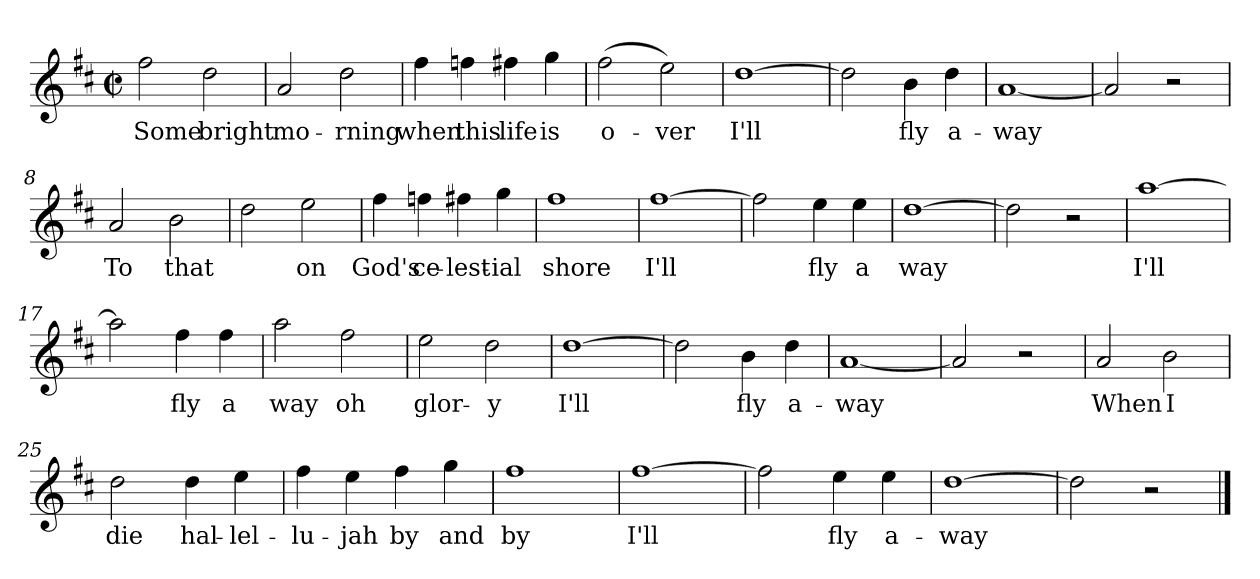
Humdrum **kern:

**kern	**text
*part1	*part1
*staff1	*staff1
*clefG2	*
*k[f#c#]	*
*D:	*
*M2/2	*
*met(c|)	*
=	=
!	!LO:LY:b
2ff#\	Some
!	!LO:LY:b
2dd\	bright
=1X	=1X
!	!LO:LY:b
2a/	mo-
!	!LO:LY:b
2dd\	-rning
=2X	=2X
!	!LO:LY:b
4ff#\	when
!	!LO:LY:b
4ffn\	this
!	!LO:LY:b
4ff#X\	life
!	!LO:LY:b
4gg\	is
=3X	=3X
!	!LO:LY:b
(>2ff#\	o-
!	!LO:LY:b
2ee\)	-ver
=4X	=4X
!	!LO:LY:b
[1dd	I'll
=5X	=5X
2dd\]	.
!	!LO:LY:b
4b\	fly
!	!LO:LY:b
4dd\	a-
=6X	=6X
!	!LO:LY:b
[1a	-way
=7X	=7X
2a/]	.
2r	.
!!LO:LB:g=z
=8X	=8X
!	!LO:LY:b
2a/	To
!	!LO:LY:b
2b\	that
=9X	=9X
2dd\	.
!	!LO:LY:b
2ee\	on
=10X	=10X
!	!LO:LY:b
4ff#\	God's
!	!LO:LY:b
4ffn\	ce-
!	!LO:LY:b
4ff#X\	-lest-
!	!LO:LY:b
4gg\	-ial
=11X	=11X
!	!LO:LY:b
1ff#	shore
=12X	=12X
!	!LO:LY:b
[1ff#	I'll
=13X	=13X
2ff#\]	.
!	!LO:LY:b
4ee\	fly
!	!LO:LY:b
4ee\	a
=14X	=14X
!	!LO:LY:b
[1dd	way
=15X	=15X
2dd\]	.
2r	.
!!LO:LB:g=z
=16X	=16X
!	!LO:LY:b
[1aa	I'll
=17X	=17X
2aa\]	.
!	!LO:LY:b
4ff#\	fly
!	!LO:LY:b
4ff#\	a
=18X	=18X
!	!LO:LY:b
2aa\	way
!	!LO:LY:b
2ff#\	oh
=19X	=19X
!	!LO:LY:b
2ee\	glor-
!	!LO:LY:b
2dd\	-y
=20X	=20X
!	!LO:LY:b
[1dd	I'll
=21X	=21X
2dd\]	.
!	!LO:LY:b
4b\	fly
!	!LO:LY:b
4dd\	a-
=22X	=22X
!	!LO:LY:b
[1a	-way
=23X	=23X
2a/]	.
2r	.
!!LO:LB:g=z
=24X	=24X
!	!LO:LY:b
2a/	When
!	!LO:LY:b
2b\	I
=25X	=25X
!	!LO:LY:b
2dd\	die
!	!LO:LY:b
4dd\	hal-
!	!LO:LY:b
4ee\	-lel-
=26X	=26X
!	!LO:LY:b
4ff#\	-lu-
!	!LO:LY:b
4ee\	-jah
!	!LO:LY:b
4ff#\	by
!	!LO:LY:b
4gg\	and
=27X	=27X
!	!LO:LY:b
1ff#	by
=28X	=28X
!	!LO:LY:b
[1ff#	I'll
=29X	=29X
2ff#\]	.
!	!LO:LY:b
4ee\	fly
!	!LO:LY:b
4ee\	a-
=30X	=30X
!	!LO:LY:b
[1dd	-way
=31X	=31X
2dd\]	.
2r	.
==	==
*-	*-
